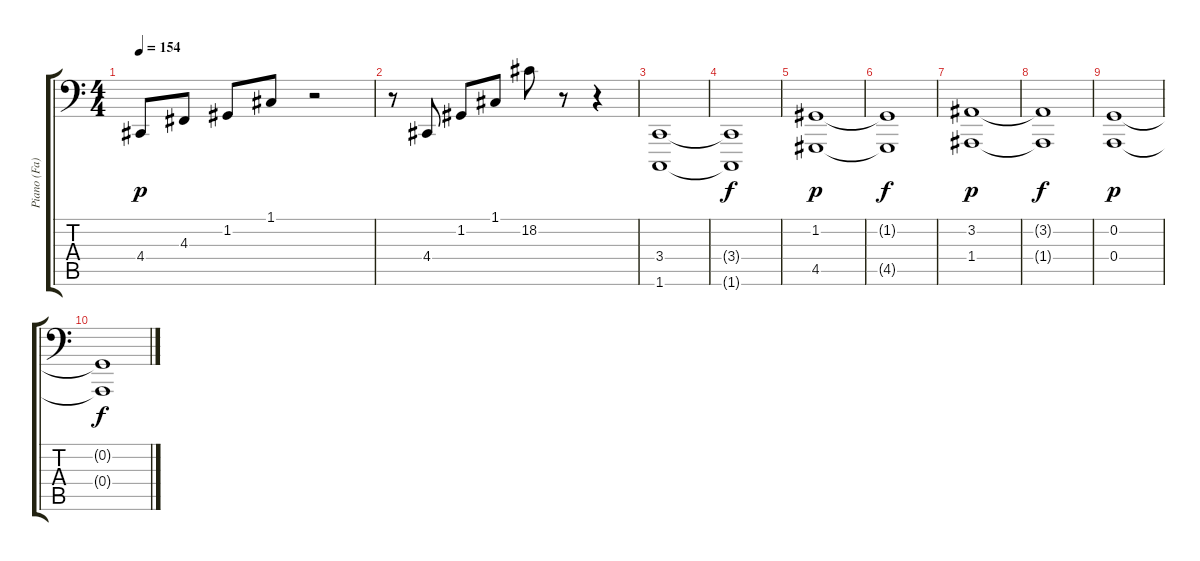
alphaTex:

\track ("Piano (Fa)" "Piano (Fa)") {instrument electricgrandpiano}
\staff {score tabs}
\tuning (C3 G2 D2 A1 E1 B0) {hide}
\ts (4 4)
\tempo 154
\clef f4
\ks c
4.4.8{dy p} 4.3.8 1.2.8 1.1.8 r.2 |
r.8 4.4.8 1.2.8 1.1.8 18.2.8 r.8 r.4 |
(3.4 1.6).1 |
(3.4{t} 1.6{t}).1{dy f} |
(1.2 4.5).1{dy p} |
(1.2{t} 4.5{t}).1{dy f} |
(3.2 1.4).1{dy p} |
(3.2{t} 1.4{t}).1{dy f} |
(0.2 0.4).1{dy p} |
(0.2{t} 0.4{t}).1{dy f}
